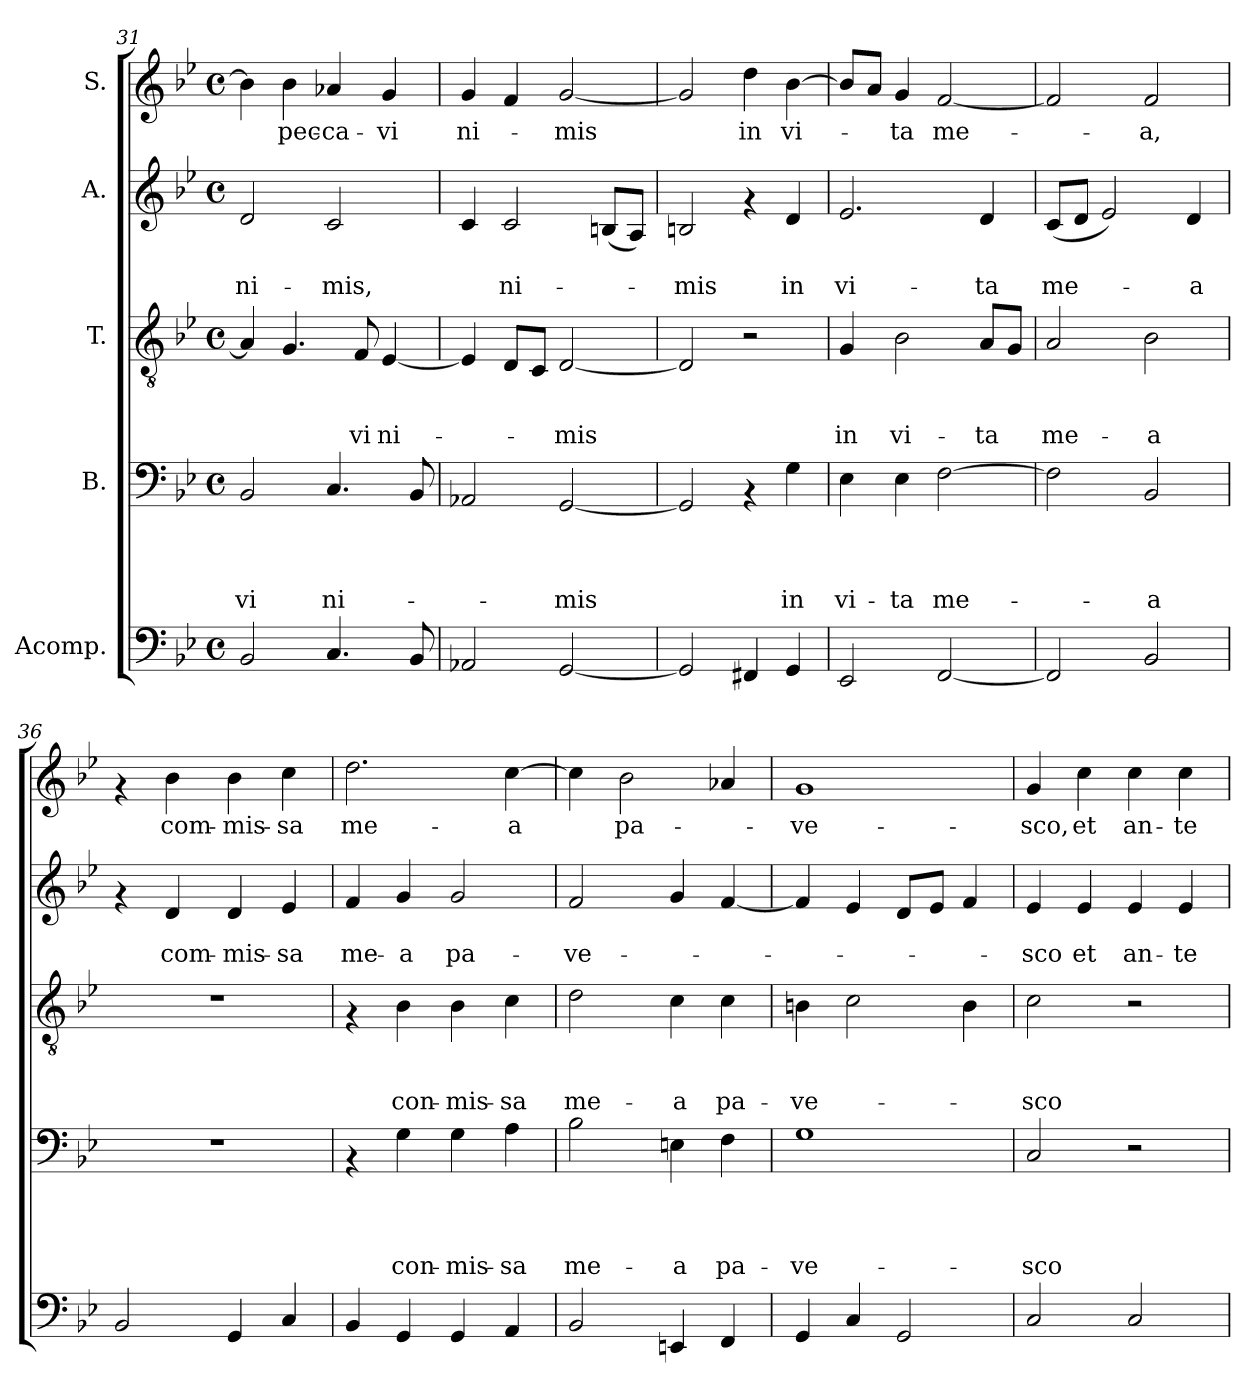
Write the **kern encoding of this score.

**kern	**kern	**text	**text	**text	**text	**kern	**text	**text	**text	**kern	**text	**text	**kern	**text
*part5	*part4	*part4	*part4	*part4	*part4	*part3	*part3	*part3	*part3	*part2	*part2	*part2	*part1	*part1
*staff5	*staff4	*staff4	*staff4	*staff4	*staff4	*staff3	*staff3	*staff3	*staff3	*staff2	*staff2	*staff2	*staff1	*staff1
*I"Acomp.	*I"B.	*	*	*	*	*I"T.	*	*	*	*I"A.	*	*	*I"S.	*
*clefF4	*clefF4	*	*	*	*	*clefGv2	*	*	*	*clefG2	*	*	*clefG2	*
*k[b-e-]	*k[b-e-]	*	*	*	*	*k[b-e-]	*	*	*	*k[b-e-]	*	*	*k[b-e-]	*
*B-:	*B-:	*	*	*	*	*B-:	*	*	*	*B-:	*	*	*B-:	*
*M4/4	*M4/4	*	*	*	*	*M4/4	*	*	*	*M4/4	*	*	*M4/4	*
*met(c)	*met(c)	*	*	*	*	*met(c)	*	*	*	*met(c)	*	*	*met(c)	*
=31	=31	=31	=31	=31	=31	=31	=31	=31	=31	=31	=31	=31	=31	=31
!	!	!	!	!	!LO:LY:b	!	!	!	!	!	!	!LO:LY:b	!	!
2BB-/	2BB-/	.	.	.	-vi	4A-/]	.	.	.	2d/	.	ni-	4b-\]	.
!	!	!	!	!	!	!	!	!	!	!	!	!	!	!LO:LY:b
.	.	.	.	.	.	4.G/	.	.	.	.	.	.	4b-\	pec-
!	!	!	!	!	!LO:LY:b	!	!	!	!	!	!	!LO:LY:b	!	!LO:LY:b
4.C/	4.C/	.	.	.	ni-	.	.	.	.	2c/	.	-mis,	4a-X/	-ca-
!	!	!	!	!	!	!	!	!	!LO:LY:b	!	!	!	!	!
.	.	.	.	.	.	8F/	.	.	-vi	.	.	.	.	.
!	!	!	!	!	!	!	!	!	!LO:LY:b	!	!	!	!	!LO:LY:b
.	.	.	.	.	.	[>4E-/	.	.	ni-	.	.	.	4g/	-vi
8BB-/	8BB-/	.	.	.	.	.	.	.	.	.	.	.	.	.
=32	=32	=32	=32	=32	=32	=32	=32	=32	=32	=32	=32	=32	=32	=32
!	!	!	!	!	!	!	!	!	!	!	!	!	!	!LO:LY:b
2AA-X/	2AA-X/	.	.	.	.	4E-/]	.	.	.	4c/	.	.	4g/	ni-
!	!	!	!	!	!	!	!	!	!	!	!	!LO:LY:b	!	!
.	.	.	.	.	.	8D/L	.	.	.	2c/	.	ni-	4f/	.
.	.	.	.	.	.	8C/J	.	.	.	.	.	.	.	.
!	!	!	!	!	!LO:LY:b	!	!	!	!LO:LY:b	!	!	!	!	!LO:LY:b
[<2GG/	[<2GG/	.	.	.	-mis	[<2D/	.	.	-mis	.	.	.	[<2g/	-mis
.	.	.	.	.	.	.	.	.	.	(>8Bn/L	.	.	.	.
.	.	.	.	.	.	.	.	.	.	8A/J)	.	.	.	.
!!LO:LB:g=z
=33	=33	=33	=33	=33	=33	=33	=33	=33	=33	=33	=33	=33	=33	=33
!	!	!	!	!	!	!	!	!	!	!	!	!LO:LY:b	!	!
2GG/]	2GG/]	.	.	.	.	2D/]	.	.	.	2Bn/	.	-mis	2g/]	.
!	!	!	!	!	!	!	!	!	!	!	!	!	!	!LO:LY:b
4FF#X/	4rAA	.	.	.	.	2r	.	.	.	4rf	.	.	4dd\	in
!	!	!	!	!	!LO:LY:b	!	!	!	!	!	!	!LO:LY:b	!	!LO:LY:b
4GG/	4G\	.	.	.	in	.	.	.	.	4d/	.	in	[>4b-\	vi-
=34	=34	=34	=34	=34	=34	=34	=34	=34	=34	=34	=34	=34	=34	=34
!	!	!	!	!	!LO:LY:b	!	!	!	!LO:LY:b	!	!	!LO:LY:b	!	!
2EE-/	4E-\	.	.	.	vi-	4G/	.	.	in	2.e-/	.	vi-	8b-/L]	.
.	.	.	.	.	.	.	.	.	.	.	.	.	8a/J	.
!	!	!	!	!	!LO:LY:b	!	!	!	!LO:LY:b	!	!	!	!	!LO:LY:b
.	4E-\	.	.	.	-ta	2B-\	.	.	vi-	.	.	.	4g/	-ta
!	!	!	!	!	!LO:LY:b	!	!	!	!	!	!	!	!	!LO:LY:b
[>2FF/	[>2F\	.	.	.	me-	.	.	.	.	.	.	.	[>2f/	me-
!	!	!	!	!	!	!	!	!	!LO:LY:b	!	!	!LO:LY:b	!	!
.	.	.	.	.	.	8A/L	.	.	-ta	4d/	.	-ta	.	.
.	.	.	.	.	.	8G/J	.	.	.	.	.	.	.	.
=35	=35	=35	=35	=35	=35	=35	=35	=35	=35	=35	=35	=35	=35	=35
!	!	!	!	!	!	!	!	!	!LO:LY:b	!	!	!LO:LY:b	!	!
2FF/]	2F\]	.	.	.	.	2A/	.	.	me-	(>8c/L	.	me-	2f/]	.
.	.	.	.	.	.	.	.	.	.	8d/J	.	.	.	.
.	.	.	.	.	.	.	.	.	.	2e-/)	.	.	.	.
!	!	!	!	!	!LO:LY:b	!	!	!	!LO:LY:b	!	!	!	!	!LO:LY:b
2BB-/	2BB-/	.	.	.	-a	2B-\	.	.	-a	.	.	.	2f/	-a,
!	!	!	!	!	!	!	!	!	!	!	!	!LO:LY:b	!	!
.	.	.	.	.	.	.	.	.	.	4d/	.	-a	.	.
=36	=36	=36	=36	=36	=36	=36	=36	=36	=36	=36	=36	=36	=36	=36
2BB-/	1r	.	.	.	.	1r	.	.	.	4rf	.	.	4rf	.
!	!	!	!	!	!	!	!	!	!	!	!	!LO:LY:b	!	!LO:LY:b
.	.	.	.	.	.	.	.	.	.	4d/	.	com-	4b-\	com-
!	!	!	!	!	!	!	!	!	!	!	!	!LO:LY:b	!	!LO:LY:b
4GG/	.	.	.	.	.	.	.	.	.	4d/	.	-mis-	4b-\	-mis-
!	!	!	!	!	!	!	!	!	!	!	!	!LO:LY:b	!	!LO:LY:b
4C/	.	.	.	.	.	.	.	.	.	4e-/	.	-sa	4cc\	-sa
=37	=37	=37	=37	=37	=37	=37	=37	=37	=37	=37	=37	=37	=37	=37
!	!	!	!	!	!	!	!	!	!	!	!	!LO:LY:b	!	!LO:LY:b
4BB-/	4rAA	.	.	.	.	4rF	.	.	.	4f/	.	me-	2.dd\	me-
!	!	!	!	!	!LO:LY:b	!	!	!	!LO:LY:b	!	!	!LO:LY:b	!	!
4GG/	4G\	.	.	.	con-	4B-\	.	.	con-	4g/	.	-a	.	.
!	!	!	!	!	!LO:LY:b	!	!	!	!LO:LY:b	!	!	!LO:LY:b	!	!
4GG/	4G\	.	.	.	-mis-	4B-\	.	.	-mis-	2g/	.	pa-	.	.
!	!	!	!	!	!LO:LY:b	!	!	!	!LO:LY:b	!	!	!	!	!LO:LY:b
4AA/	4A\	.	.	.	-sa	4c\	.	.	-sa	.	.	.	[>4cc\	-a
=38	=38	=38	=38	=38	=38	=38	=38	=38	=38	=38	=38	=38	=38	=38
!	!	!	!	!	!LO:LY:b	!	!	!	!LO:LY:b	!	!	!LO:LY:b	!	!
2BB-/	2B-\	.	.	.	me-	2d\	.	.	me-	2f/	.	-ve-	4cc\]	.
!	!	!	!	!	!	!	!	!	!	!	!	!	!	!LO:LY:b
.	.	.	.	.	.	.	.	.	.	.	.	.	2b-\	pa-
!	!	!	!	!	!LO:LY:b	!	!	!	!LO:LY:b	!	!	!	!	!
4EEn/	4En\	.	.	.	-a	4c\	.	.	-a	4g/	.	.	.	.
!	!	!	!	!	!LO:LY:b	!	!	!	!LO:LY:b	!	!	!	!	!
4FF/	4F\	.	.	.	pa-	4c\	.	.	pa-	[<4f/	.	.	4a-X/	.
!!LO:PB:g=z
=39	=39	=39	=39	=39	=39	=39	=39	=39	=39	=39	=39	=39	=39	=39
!	!	!	!	!	!LO:LY:b	!	!	!	!LO:LY:b	!	!	!	!	!LO:LY:b
4GG/	1G	.	.	.	-ve-	4Bn\	.	.	-ve-	4f/]	.	.	1g	-ve-
4C/	.	.	.	.	.	2c\	.	.	.	4e-/	.	.	.	.
2GG/	.	.	.	.	.	.	.	.	.	8d/L	.	.	.	.
.	.	.	.	.	.	.	.	.	.	8e-/J	.	.	.	.
.	.	.	.	.	.	4B\	.	.	.	4f/	.	.	.	.
=40	=40	=40	=40	=40	=40	=40	=40	=40	=40	=40	=40	=40	=40	=40
!	!	!	!	!	!LO:LY:b	!	!	!	!LO:LY:b	!	!	!LO:LY:b	!	!LO:LY:b
2C/	2C/	.	.	.	-sco	2c\	.	.	-sco	4e-/	.	-sco	4g/	-sco,
!	!	!	!	!	!	!	!	!	!	!	!	!LO:LY:b	!	!LO:LY:b
.	.	.	.	.	.	.	.	.	.	4e-/	.	et	4cc\	et
!	!	!	!	!	!	!	!	!	!	!	!	!LO:LY:b	!	!LO:LY:b
2C/	2r	.	.	.	.	2r	.	.	.	4e-/	.	an-	4cc\	an-
!	!	!	!	!	!	!	!	!	!	!	!	!LO:LY:b	!	!LO:LY:b
.	.	.	.	.	.	.	.	.	.	4e-/	.	-te	4cc\	-te
=	=	=	=	=	=	=	=	=	=	=	=	=	=	=
*-	*-	*-	*-	*-	*-	*-	*-	*-	*-	*-	*-	*-	*-	*-
